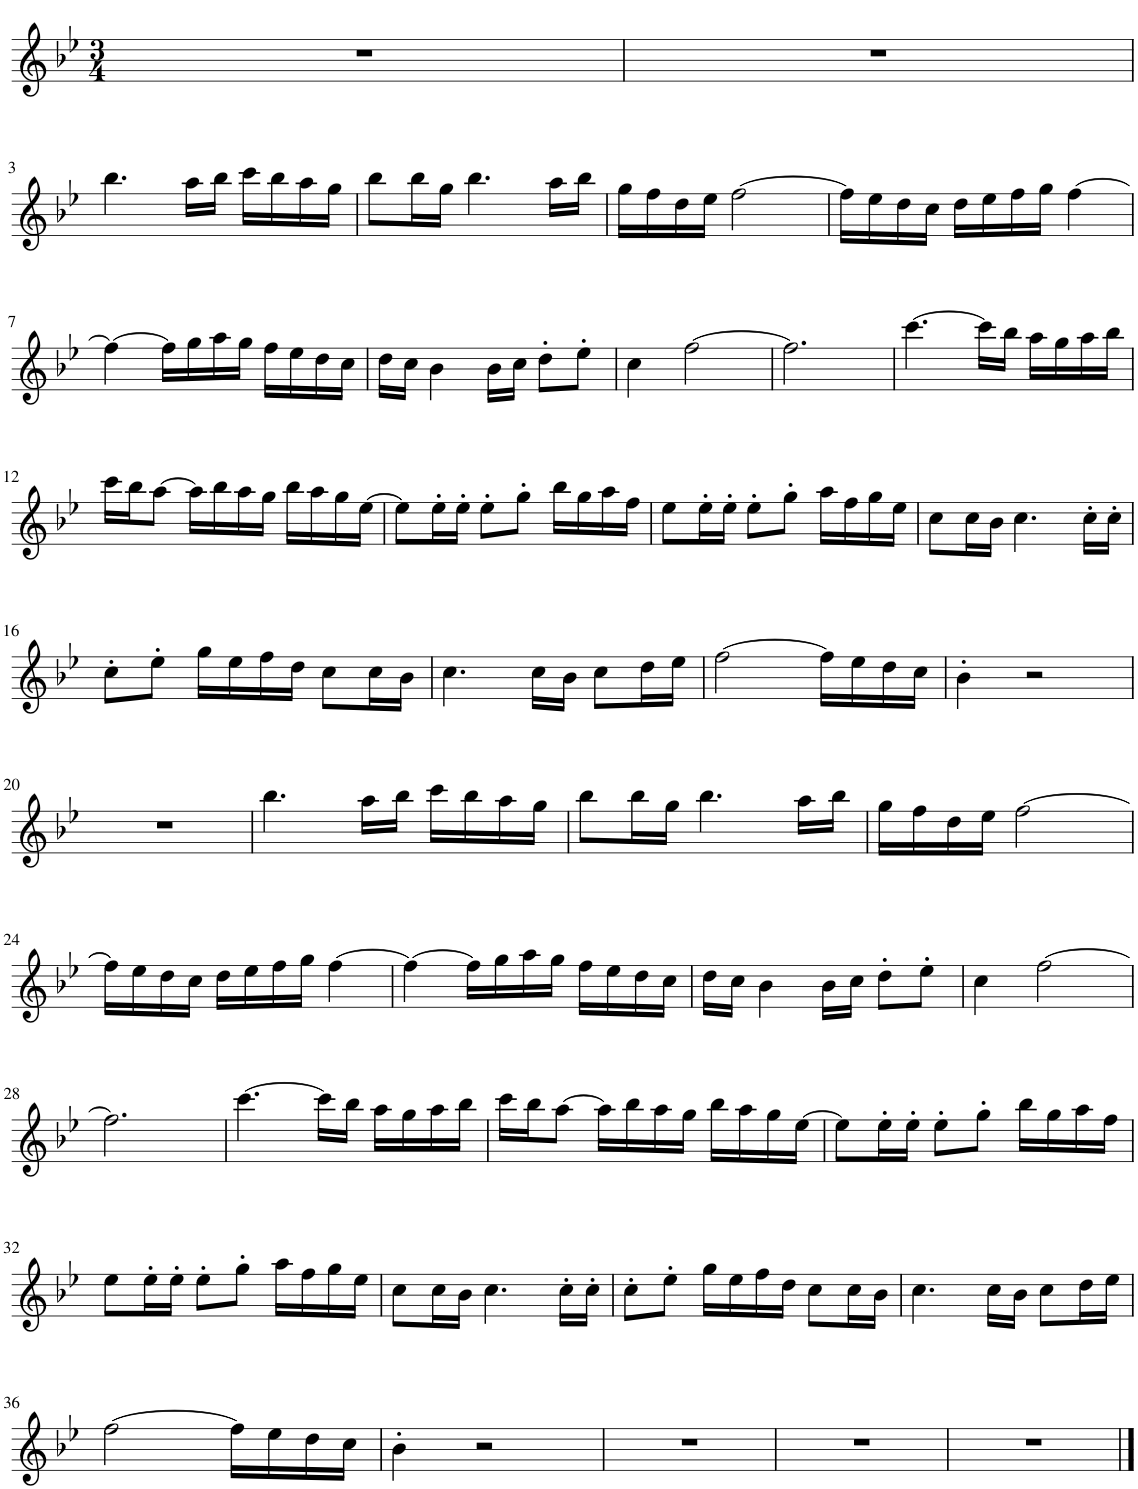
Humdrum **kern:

**kern
*part1
*staff1
*I"Flute, Flute
*I'Fl
*clefG2
*k[b-e-]
*M3/4
=1
2.r
=2
2.r
!!LO:LB:g=z
=3
4.bb-\
16aa\LL
16bb-\JJ
16ccc\LL
16bb-\
16aa\
16gg\JJ
=4
8bb-\L
16bb-\L
16gg\JJ
4.bb-\
16aa\LL
16bb-\JJ
=5
16gg\LL
16ff\
16dd\
16ee-\JJ
[2ff\
=6
16ff\LL]
16ee-\
16dd\
16cc\JJ
16dd\LL
16ee-\
16ff\
16gg\JJ
[4ff\
!!LO:LB:g=z
=7
4ff\_
16ff\LL]
16gg\
16aa\
16gg\JJ
16ff\LL
16ee-\
16dd\
16cc\JJ
=8
16dd\LL
16cc\JJ
4b-\
16b-\LL
16cc\JJ
8dd'\L
8ee-'\J
=9
4cc\
[2ff\
=10
2.ff\]
=11
[4.ccc\
16ccc\LL]
16bb-\JJ
16aa\LL
16gg\
16aa\
16bb-\JJ
!!LO:LB:g=z
=12
16ccc\LL
16bb-\J
[8aa\J
16aa\LL]
16bb-\
16aa\
16gg\JJ
16bb-\LL
16aa\
16gg\
[16ee-\JJ
=13
8ee-\L]
16ee-'\L
16ee-'\JJ
8ee-'\L
8gg'\J
16bb-\LL
16gg\
16aa\
16ff\JJ
=14
8ee-\L
16ee-'\L
16ee-'\JJ
8ee-'\L
8gg'\J
16aa\LL
16ff\
16gg\
16ee-\JJ
=15
8cc\L
16cc\L
16b-\JJ
4.cc\
16cc'\LL
16cc'\JJ
!!LO:LB:g=z
=16
8cc'\L
8ee-'\J
16gg\LL
16ee-\
16ff\
16dd\JJ
8cc\L
16cc\L
16b-\JJ
=17
4.cc\
16cc\LL
16b-\JJ
8cc\L
16dd\L
16ee-\JJ
=18
[2ff\
16ff\LL]
16ee-\
16dd\
16cc\JJ
=19
4b-'\
2r
!!LO:LB:g=z
=20
2.r
=21
4.bb-\
16aa\LL
16bb-\JJ
16ccc\LL
16bb-\
16aa\
16gg\JJ
=22
8bb-\L
16bb-\L
16gg\JJ
4.bb-\
16aa\LL
16bb-\JJ
=23
16gg\LL
16ff\
16dd\
16ee-\JJ
[2ff\
!!LO:LB:g=z
=24
16ff\LL]
16ee-\
16dd\
16cc\JJ
16dd\LL
16ee-\
16ff\
16gg\JJ
[4ff\
=25
4ff\_
16ff\LL]
16gg\
16aa\
16gg\JJ
16ff\LL
16ee-\
16dd\
16cc\JJ
=26
16dd\LL
16cc\JJ
4b-\
16b-\LL
16cc\JJ
8dd'\L
8ee-'\J
=27
4cc\
[2ff\
!!LO:LB:g=z
=28
2.ff\]
=29
[4.ccc\
16ccc\LL]
16bb-\JJ
16aa\LL
16gg\
16aa\
16bb-\JJ
=30
16ccc\LL
16bb-\J
[8aa\J
16aa\LL]
16bb-\
16aa\
16gg\JJ
16bb-\LL
16aa\
16gg\
[16ee-\JJ
=31
8ee-\L]
16ee-'\L
16ee-'\JJ
8ee-'\L
8gg'\J
16bb-\LL
16gg\
16aa\
16ff\JJ
!!LO:LB:g=z
=32
8ee-\L
16ee-'\L
16ee-'\JJ
8ee-'\L
8gg'\J
16aa\LL
16ff\
16gg\
16ee-\JJ
=33
8cc\L
16cc\L
16b-\JJ
4.cc\
16cc'\LL
16cc'\JJ
=34
8cc'\L
8ee-'\J
16gg\LL
16ee-\
16ff\
16dd\JJ
8cc\L
16cc\L
16b-\JJ
=35
4.cc\
16cc\LL
16b-\JJ
8cc\L
16dd\L
16ee-\JJ
!!LO:LB:g=z
=36
[2ff\
16ff\LL]
16ee-\
16dd\
16cc\JJ
=37
4b-'\
2r
=38
2.r
=39
2.r
=40
2.r
==
*-
